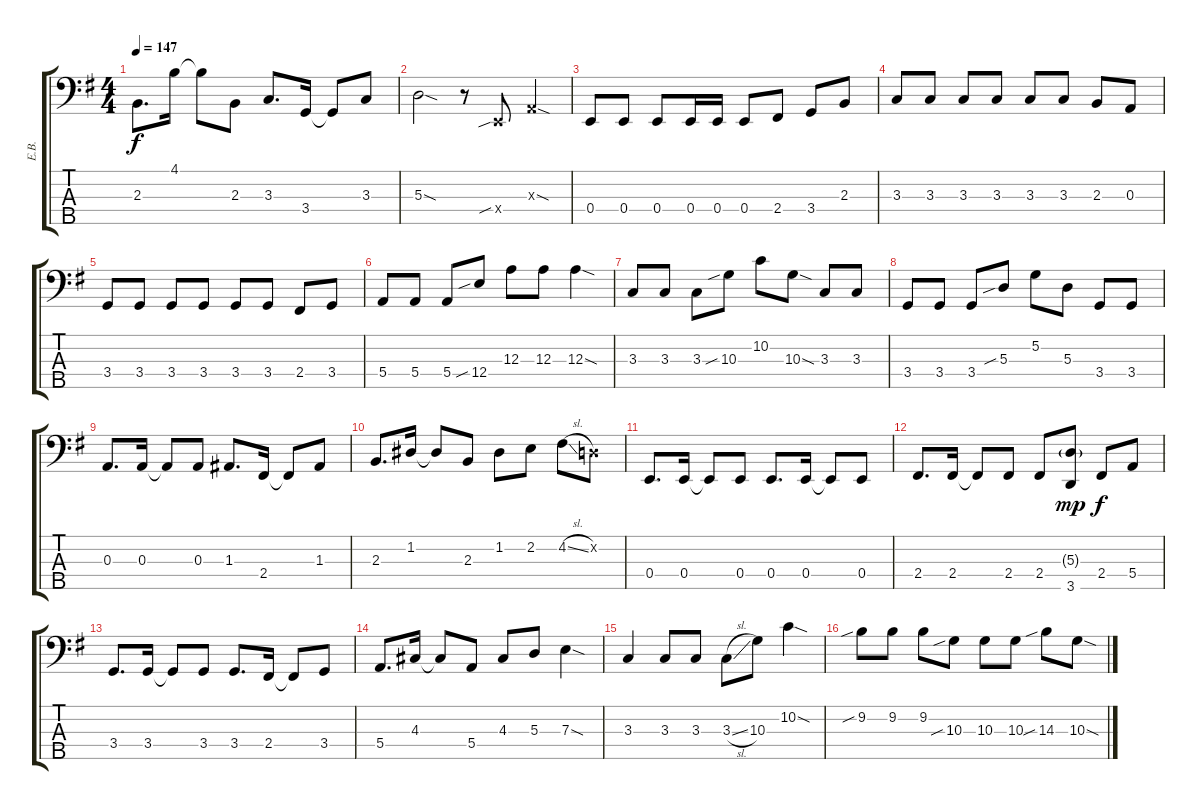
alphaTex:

\track ("E.B." "E.B.") {instrument electricbassfinger}
\staff {score tabs}
\tuning (G2 D2 A1 E1 B0) {hide}
\ts (4 4)
\tempo 147
\clef f4
\ks g
2.3.8{d dy f} 4.1.16 4.1{t}.8 2.3.8 3.3.8{d} 3.4.16 3.4{t}.8 3.3.8 |
5.3{sod}.2 r.8 0.4{sib x}.8 0.3{sod x}.4 |
0.4.8 0.4.8 0.4.8 0.4.16 0.4.16 0.4.8 2.4.8 3.4.8 2.3.8 |
3.3.8 3.3.8 3.3.8 3.3.8 3.3.8 3.3.8 2.3.8 0.3.8 |
3.4.8 3.4.8 3.4.8 3.4.8 3.4.8 3.4.8 2.4.8 3.4.8 |
5.4.8 5.4.8 5.4.8 12.4{sib}.8 12.3.8 12.3.8 12.3{sod}.4 |
3.3.8 3.3.8 3.3.8 10.3{sib}.8 10.2.8 10.3{sod}.8 3.3.8 3.3.8 |
3.4.8 3.4.8 3.4.8 5.3{sib}.8 5.2.8 5.3.8 3.4.8 3.4.8 |
0.3.8{d} 0.3.16 0.3{t}.8 0.3.8 1.3.8{d} 2.4.16 2.4{t}.8 1.3.8 |
2.3.8{d} 1.2.16 1.2{t}.8 2.3.8 1.2.8 2.2.8 4.2{sl}.8 0.2{x}.8 |
0.4.8{d} 0.4.16 0.4{t}.8 0.4.8 0.4.8{d} 0.4.16 0.4{t}.8 0.4.8 |
2.4.8{d} 2.4.16 2.4{t}.8 2.4.8 2.4.8 (5.3{g} 3.5).8{dy mp} 2.4.8{dy f} 5.4.8 |
3.4.8{d} 3.4.16 3.4{t}.8 3.4.8 3.4.8{d} 2.4.16 2.4{t}.8 3.4.8 |
5.4.8{d} 4.3.16 4.3{t}.8 5.4.8 4.3.8 5.3.8 7.3{sod}.4 |
3.3.4 3.3.8 3.3.8 3.3{sl}.8 10.3.8 10.2{sod}.4 |
9.2{sib}.8 9.2.8 9.2.8 10.3{sib}.8 10.3.8 10.3.8 14.3{sib}.8 10.3{sod}.8
